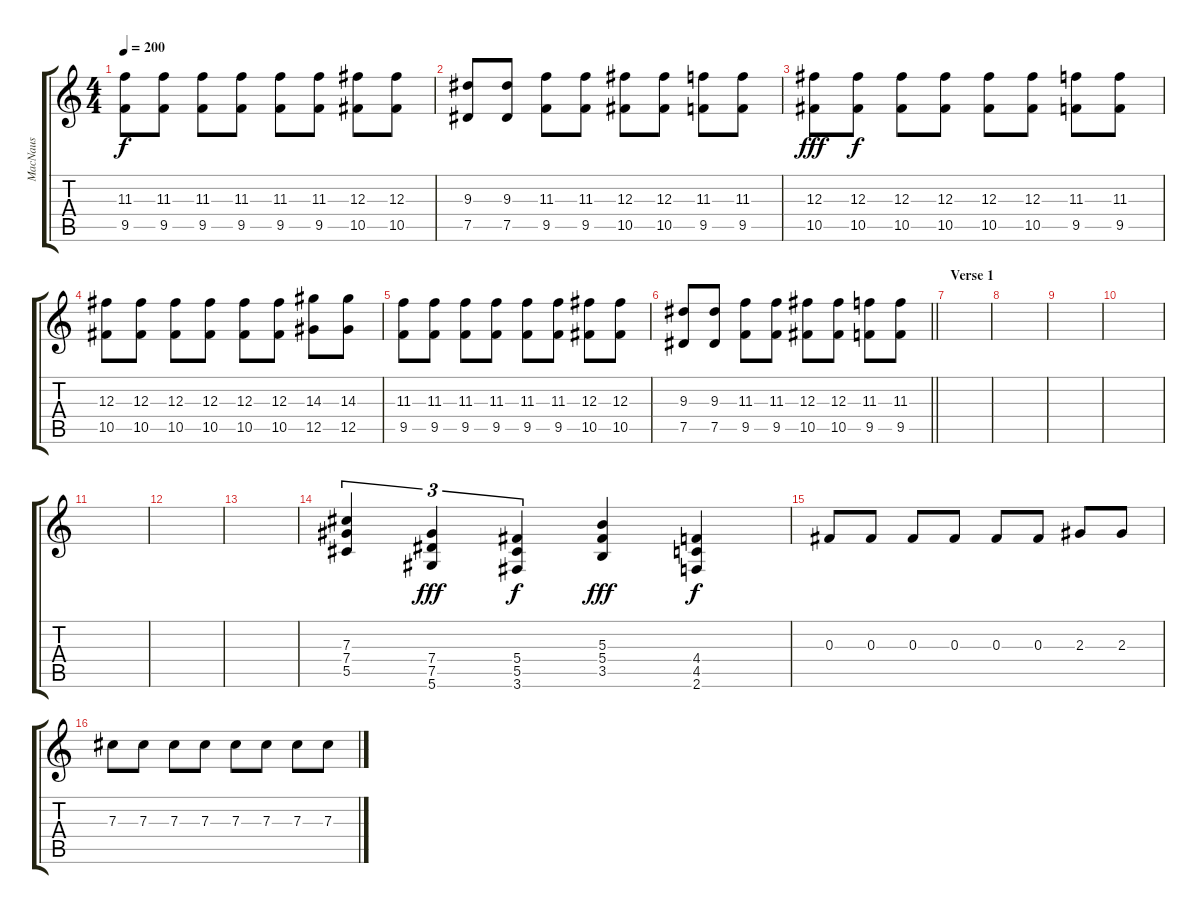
\track ("MacNaus" "MacNaus") {instrument distortionguitar}
\staff {score tabs}
\tuning (Eb4 Bb3 Gb3 Db3 Ab2 Eb2) {hide}
\ts (4 4)
\tempo 200
\clef g2
\ks c
(11.3 9.5).8{dy f} (11.3 9.5).8 (11.3 9.5).8 (11.3 9.5).8 (11.3 9.5).8 (11.3 9.5).8 (12.3 10.5).8 (12.3 10.5).8 |
(9.3 7.5).8 (9.3 7.5).8 (11.3 9.5).8 (11.3 9.5).8 (12.3 10.5).8 (12.3 10.5).8 (11.3 9.5).8 (11.3 9.5).8 |
(12.3 10.5).8{dy fff} (12.3 10.5).8{dy f} (12.3 10.5).8 (12.3 10.5).8 (12.3 10.5).8 (12.3 10.5).8 (11.3 9.5).8 (11.3 9.5).8 |
(12.3 10.5).8 (12.3 10.5).8 (12.3 10.5).8 (12.3 10.5).8 (12.3 10.5).8 (12.3 10.5).8 (14.3 12.5).8 (14.3 12.5).8 |
(11.3 9.5).8 (11.3 9.5).8 (11.3 9.5).8 (11.3 9.5).8 (11.3 9.5).8 (11.3 9.5).8 (12.3 10.5).8 (12.3 10.5).8 |
\barLineRight lightlight
(9.3 7.5).8 (9.3 7.5).8 (11.3 9.5).8 (11.3 9.5).8 (12.3 10.5).8 (12.3 10.5).8 (11.3 9.5).8 (11.3 9.5).8 |
\section ("" "Verse 1")
|
|
|
|
|
|
|
(7.3 7.4 5.5).4{tu (3 2)} (7.4 7.5 5.6).4{tu (3 2) dy fff} (5.4 5.5 3.6).4{tu (3 2) dy f} (5.3 5.4 3.5).4{dy fff} (4.4 4.5 2.6).4{dy f} |
0.3.8 0.3.8 0.3.8 0.3.8 0.3.8 0.3.8 2.3.8 2.3.8 |
7.3.8 7.3.8 7.3.8 7.3.8 7.3.8 7.3.8 7.3.8 7.3.8
